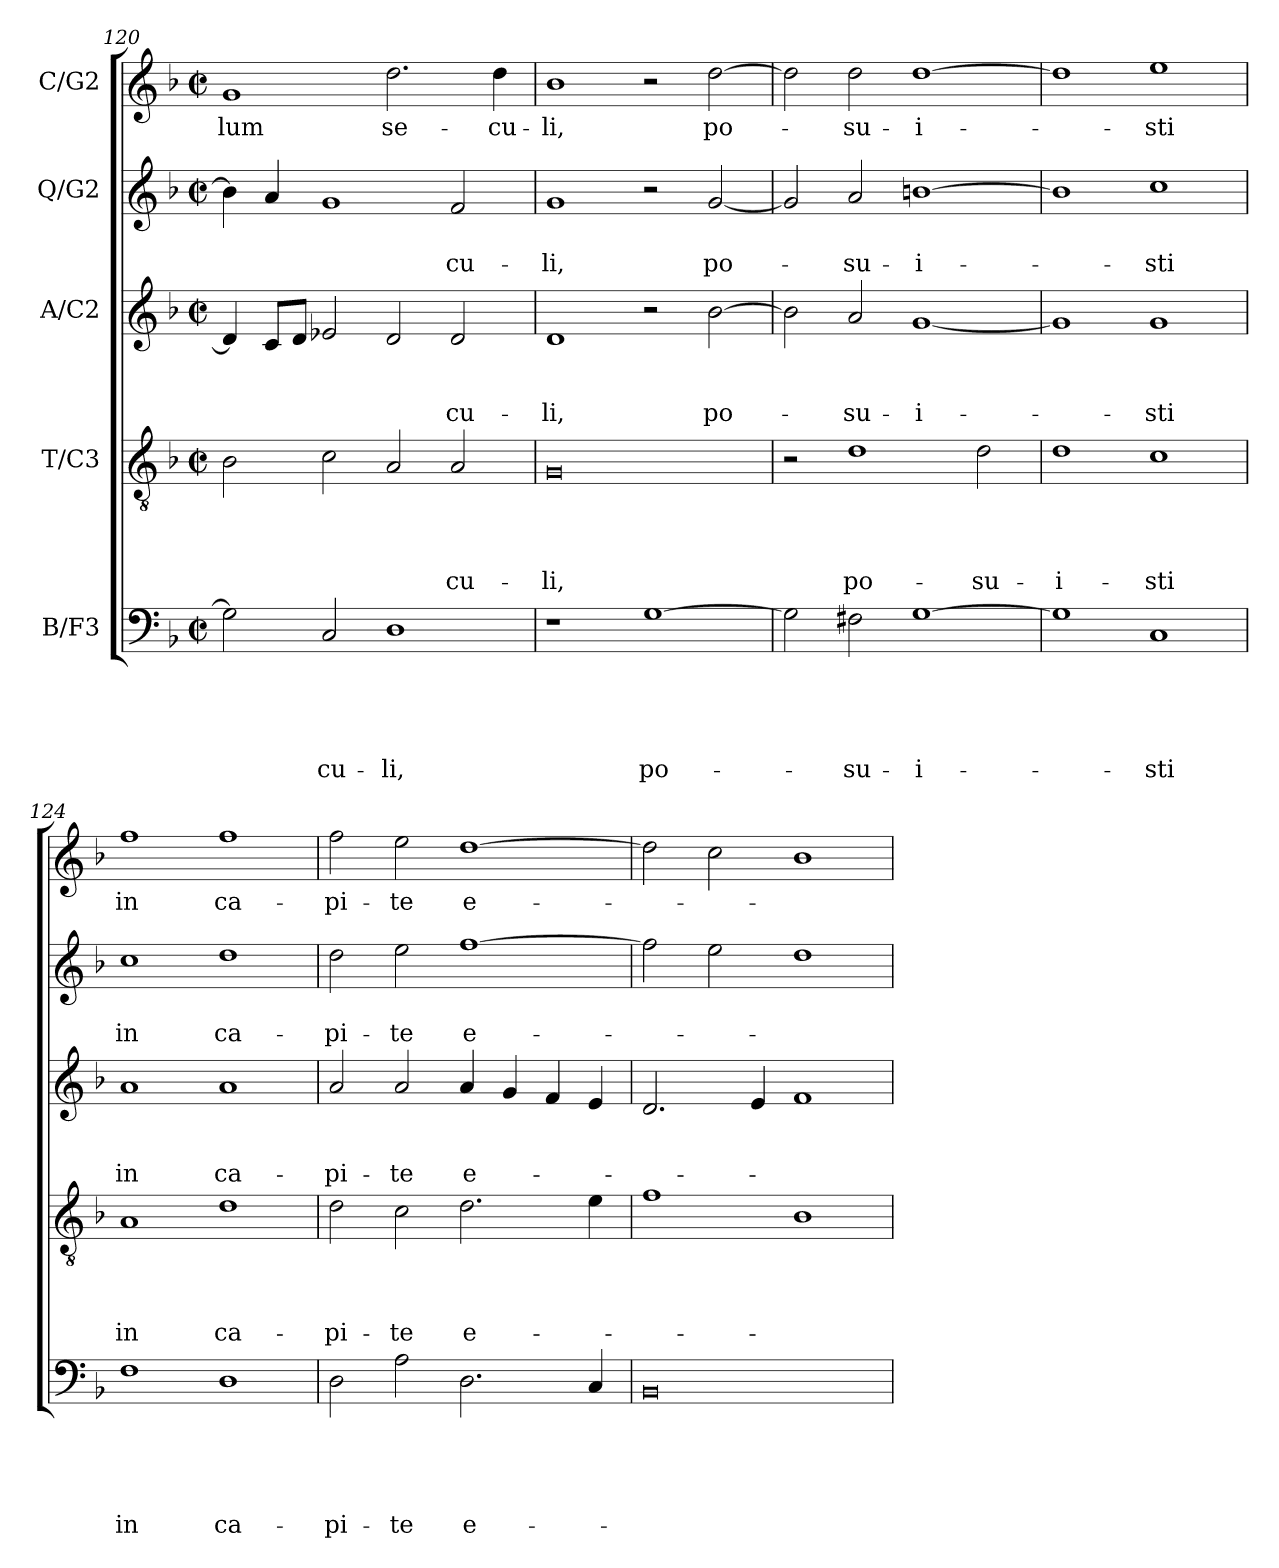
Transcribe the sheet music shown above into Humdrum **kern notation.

**kern	**text	**text	**text	**text	**text	**kern	**text	**text	**text	**text	**kern	**text	**text	**text	**kern	**text	**text	**kern	**text
*part5	*part5	*part5	*part5	*part5	*part5	*part4	*part4	*part4	*part4	*part4	*part3	*part3	*part3	*part3	*part2	*part2	*part2	*part1	*part1
*staff5	*staff5	*staff5	*staff5	*staff5	*staff5	*staff4	*staff4	*staff4	*staff4	*staff4	*staff3	*staff3	*staff3	*staff3	*staff2	*staff2	*staff2	*staff1	*staff1
*I"B/F3	*	*	*	*	*	*I"T/C3	*	*	*	*	*I"A/C2	*	*	*	*I"Q/G2	*	*	*I"C/G2	*
*clefF4	*	*	*	*	*	*clefGv2	*	*	*	*	*clefG2	*	*	*	*clefG2	*	*	*clefG2	*
*k[b-]	*	*	*	*	*	*k[b-]	*	*	*	*	*k[b-]	*	*	*	*k[b-]	*	*	*k[b-]	*
*F:	*	*	*	*	*	*F:	*	*	*	*	*F:	*	*	*	*F:	*	*	*F:	*
*M2/2	*	*	*	*	*	*M2/2	*	*	*	*	*M2/2	*	*	*	*M2/2	*	*	*M2/2	*
*met(c|)	*	*	*	*	*	*met(c|)	*	*	*	*	*met(c|)	*	*	*	*met(c|)	*	*	*met(c|)	*
=120	=120	=120	=120	=120	=120	=120	=120	=120	=120	=120	=120	=120	=120	=120	=120	=120	=120	=120	=120
!	!	!	!	!	!	!	!	!	!	!	!	!	!	!	!	!	!	!	!LO:LY:b
2G\]	.	.	.	.	.	2B-\	.	.	.	.	4d/]	.	.	.	4b-\]	.	.	1g	-lum
.	.	.	.	.	.	.	.	.	.	.	8c/L	.	.	.	4a/	.	.	.	.
.	.	.	.	.	.	.	.	.	.	.	8d/J	.	.	.	.	.	.	.	.
!	!	!	!	!	!LO:LY:b	!	!	!	!	!	!	!	!	!	!	!	!	!	!
2C/	.	.	.	.	-cu-	2c\	.	.	.	.	2e-X/	.	.	.	1g	.	.	.	.
!	!	!	!	!	!LO:LY:b	!	!	!	!	!	!	!	!	!	!	!	!	!	!LO:LY:b
1D	.	.	.	.	-li,	2A/	.	.	.	.	2d/	.	.	.	.	.	.	2.dd\	se-
!	!	!	!	!	!	!	!	!	!	!LO:LY:b	!	!	!	!LO:LY:b	!	!	!LO:LY:b	!	!
.	.	.	.	.	.	2A/	.	.	.	-cu-	2d/	.	.	-cu-	2f/	.	-cu-	.	.
!	!	!	!	!	!	!	!	!	!	!	!	!	!	!	!	!	!	!	!LO:LY:b
.	.	.	.	.	.	.	.	.	.	.	.	.	.	.	.	.	.	4dd\	-cu-
!!LO:PB:g=z
=121	=121	=121	=121	=121	=121	=121	=121	=121	=121	=121	=121	=121	=121	=121	=121	=121	=121	=121	=121
!	!	!	!	!	!	!	!	!	!	!LO:LY:b	!	!	!	!LO:LY:b	!	!	!LO:LY:b	!	!LO:LY:b
1r	.	.	.	.	.	0G	.	.	.	-li,	1d	.	.	-li,	1g	.	-li,	1b-	-li,
!	!	!	!	!	!LO:LY:b	!	!	!	!	!	!	!	!	!	!	!	!	!	!
[1G	.	.	.	.	po-	.	.	.	.	.	2r	.	.	.	2r	.	.	2r	.
!	!	!	!	!	!	!	!	!	!	!	!	!	!	!LO:LY:b	!	!	!LO:LY:b	!	!LO:LY:b
.	.	.	.	.	.	.	.	.	.	.	[2b-\	.	.	po-	[2g/	.	po-	[2dd\	po-
=122	=122	=122	=122	=122	=122	=122	=122	=122	=122	=122	=122	=122	=122	=122	=122	=122	=122	=122	=122
2G\]	.	.	.	.	.	2r	.	.	.	.	2b-\]	.	.	.	2g/]	.	.	2dd\]	.
!	!	!	!	!	!LO:LY:b	!	!	!	!	!LO:LY:b	!	!	!	!LO:LY:b	!	!	!LO:LY:b	!	!LO:LY:b
2F#X\	.	.	.	.	-su-	1d	.	.	.	po-	2a/	.	.	-su-	2a/	.	-su-	2dd\	-su-
!	!	!	!	!	!LO:LY:b	!	!	!	!	!	!	!	!	!LO:LY:b	!	!	!LO:LY:b	!	!LO:LY:b
[1G	.	.	.	.	-i-	.	.	.	.	.	[1g	.	.	-i-	[1bn	.	-i-	[1dd	-i-
!	!	!	!	!	!	!	!	!	!	!LO:LY:b	!	!	!	!	!	!	!	!	!
.	.	.	.	.	.	2d\	.	.	.	-su-	.	.	.	.	.	.	.	.	.
=123	=123	=123	=123	=123	=123	=123	=123	=123	=123	=123	=123	=123	=123	=123	=123	=123	=123	=123	=123
!	!	!	!	!	!	!	!	!	!	!LO:LY:b	!	!	!	!	!	!	!	!	!
1G]	.	.	.	.	.	1d	.	.	.	-i-	1g]	.	.	.	1b]	.	.	1dd]	.
!	!	!	!	!	!LO:LY:b	!	!	!	!	!LO:LY:b	!	!	!	!LO:LY:b	!	!	!LO:LY:b	!	!LO:LY:b
1C	.	.	.	.	-sti	1c	.	.	.	-sti	1g	.	.	-sti	1cc	.	-sti	1ee	-sti
=124	=124	=124	=124	=124	=124	=124	=124	=124	=124	=124	=124	=124	=124	=124	=124	=124	=124	=124	=124
!	!	!	!	!	!LO:LY:b	!	!	!	!	!LO:LY:b	!	!	!	!LO:LY:b	!	!	!LO:LY:b	!	!LO:LY:b
1F	.	.	.	.	in	1A	.	.	.	in	1a	.	.	in	1cc	.	in	1ff	in
!	!	!	!	!	!LO:LY:b	!	!	!	!	!LO:LY:b	!	!	!	!LO:LY:b	!	!	!LO:LY:b	!	!LO:LY:b
1D	.	.	.	.	ca-	1d	.	.	.	ca-	1a	.	.	ca-	1dd	.	ca-	1ff	ca-
=125	=125	=125	=125	=125	=125	=125	=125	=125	=125	=125	=125	=125	=125	=125	=125	=125	=125	=125	=125
!	!	!	!	!	!LO:LY:b	!	!	!	!	!LO:LY:b	!	!	!	!LO:LY:b	!	!	!LO:LY:b	!	!LO:LY:b
2D\	.	.	.	.	-pi-	2d\	.	.	.	-pi-	2a/	.	.	-pi-	2dd\	.	-pi-	2ff\	-pi-
!	!	!	!	!	!LO:LY:b	!	!	!	!	!LO:LY:b	!	!	!	!LO:LY:b	!	!	!LO:LY:b	!	!LO:LY:b
2A\	.	.	.	.	-te	2c\	.	.	.	-te	2a/	.	.	-te	2ee\	.	-te	2ee\	-te
!	!	!	!	!	!LO:LY:b	!	!	!	!	!LO:LY:b	!	!	!	!LO:LY:b	!	!	!LO:LY:b	!	!LO:LY:b
2.D\	.	.	.	.	e-	2.d\	.	.	.	e-	4a/	.	.	e-	[1ff	.	e-	[1dd	e-
.	.	.	.	.	.	.	.	.	.	.	4g/	.	.	.	.	.	.	.	.
.	.	.	.	.	.	.	.	.	.	.	4f/	.	.	.	.	.	.	.	.
4C/	.	.	.	.	.	4e\	.	.	.	.	4e/	.	.	.	.	.	.	.	.
!!LO:LB:g=z
=126	=126	=126	=126	=126	=126	=126	=126	=126	=126	=126	=126	=126	=126	=126	=126	=126	=126	=126	=126
0BB-	.	.	.	.	.	1f	.	.	.	.	2.d/	.	.	.	2ff\]	.	.	2dd\]	.
.	.	.	.	.	.	.	.	.	.	.	.	.	.	.	2ee\	.	.	2cc\	.
.	.	.	.	.	.	.	.	.	.	.	4e/	.	.	.	.	.	.	.	.
.	.	.	.	.	.	1B-	.	.	.	.	1f	.	.	.	1dd	.	.	1b-	.
=	=	=	=	=	=	=	=	=	=	=	=	=	=	=	=	=	=	=	=
*-	*-	*-	*-	*-	*-	*-	*-	*-	*-	*-	*-	*-	*-	*-	*-	*-	*-	*-	*-
